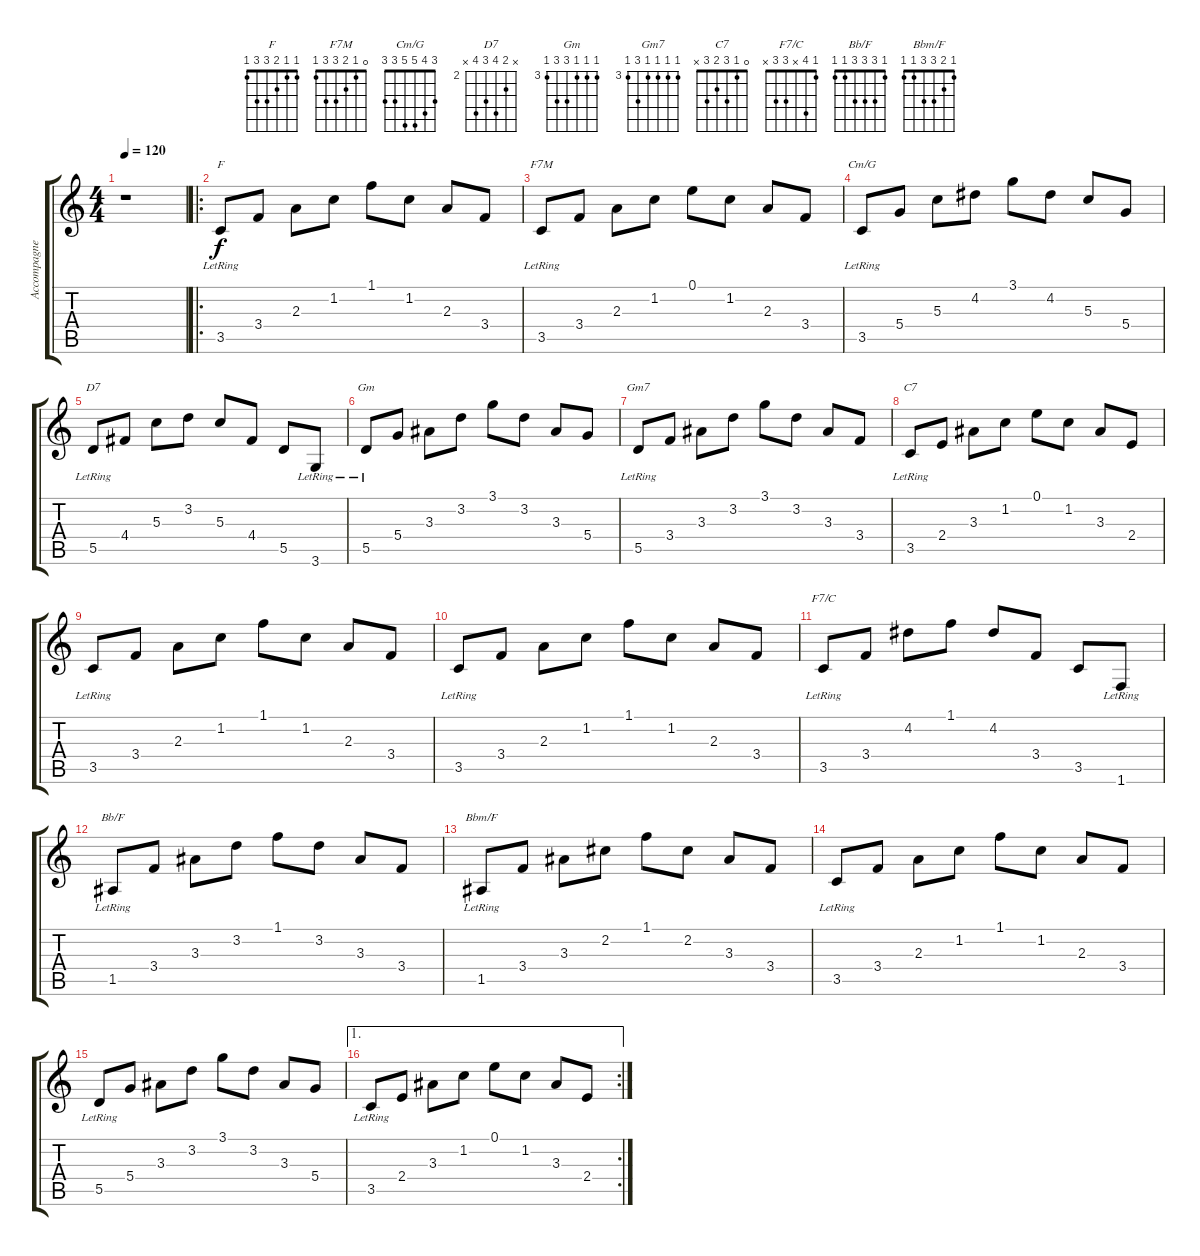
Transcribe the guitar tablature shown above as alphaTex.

\track ("Accompagnement Arpège" "Accompagne") {instrument electricguitarjazz}
\staff {score tabs}
\tuning (E4 B3 G3 D3 A2 E2) {hide}
\chord ("F" 1 1 2 3 3 1)
\chord ("F7M" 0 1 2 3 3 1)
\chord ("Cm/G" 3 4 5 5 3 3)
\chord ("D7" x 3 5 4 5 x) {firstfret 2}
\chord ("Gm" 3 3 3 5 5 3) {firstfret 3}
\chord ("Gm7" 3 3 3 3 5 3) {firstfret 3}
\chord ("C7" 0 1 3 2 3 x)
\chord ("F7/C" 1 4 x 3 3 x)
\chord ("Bb/F" 1 3 3 3 1 1)
\chord ("Bbm/F" 1 2 3 3 1 1)
\ts (4 4)
\tempo 120
\clef g2
\ks c
r.1{dy f instrument electricguitarjazz} |
\ro
3.5{lr}.8{ch "F"} 3.4.8 2.3.8 1.2.8 1.1.8 1.2.8 2.3.8 3.4.8 |
3.5{lr}.8{ch "F7M"} 3.4.8 2.3.8 1.2.8 0.1.8 1.2.8 2.3.8 3.4.8 |
3.5{lr}.8{ch "Cm/G"} 5.4.8 5.3.8 4.2.8 3.1.8 4.2.8 5.3.8 5.4.8 |
5.5{lr}.8{ch "D7"} 4.4.8 5.3.8 3.2.8 5.3.8 4.4.8 5.5.8 3.6{lr}.8 |
5.5{lr}.8{ch "Gm"} 5.4.8 3.3.8 3.2.8 3.1.8 3.2.8 3.3.8 5.4.8 |
5.5{lr}.8{ch "Gm7"} 3.4.8 3.3.8 3.2.8 3.1.8 3.2.8 3.3.8 3.4.8 |
3.5{lr}.8{ch "C7"} 2.4.8 3.3.8 1.2.8 0.1.8 1.2.8 3.3.8 2.4.8 |
3.5{lr}.8 3.4.8 2.3.8 1.2.8 1.1.8 1.2.8 2.3.8 3.4.8 |
3.5{lr}.8 3.4.8 2.3.8 1.2.8 1.1.8 1.2.8 2.3.8 3.4.8 |
3.5{lr}.8{ch "F7/C"} 3.4.8 4.2.8 1.1.8 4.2.8 3.4.8 3.5.8 1.6{lr}.8 |
1.5{lr}.8{ch "Bb/F"} 3.4.8 3.3.8 3.2.8 1.1.8 3.2.8 3.3.8 3.4.8 |
1.5{lr}.8{ch "Bbm/F"} 3.4.8 3.3.8 2.2.8 1.1.8 2.2.8 3.3.8 3.4.8 |
3.5{lr}.8 3.4.8 2.3.8 1.2.8 1.1.8 1.2.8 2.3.8 3.4.8 |
5.5{lr}.8 5.4.8 3.3.8 3.2.8 3.1.8 3.2.8 3.3.8 5.4.8 |
\ae 1
\rc 2
3.5{lr}.8 2.4.8 3.3.8 1.2.8 0.1.8 1.2.8 3.3.8 2.4.8
